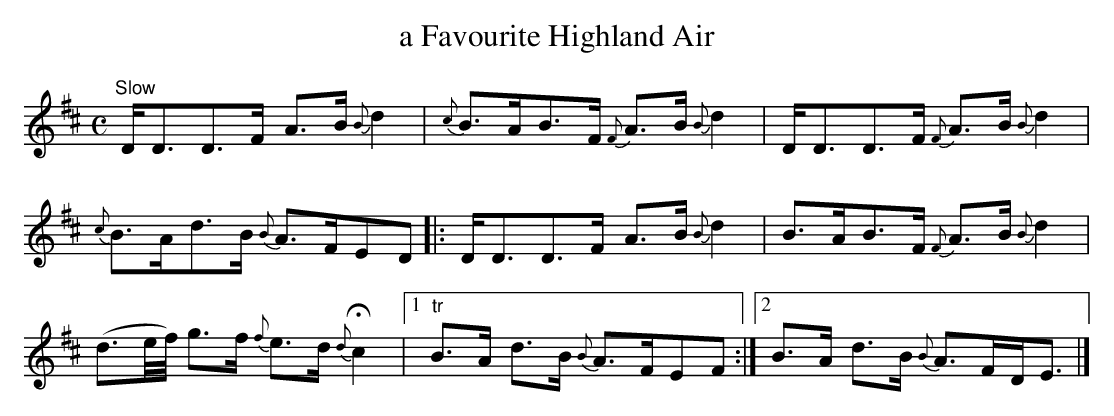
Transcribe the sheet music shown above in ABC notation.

X:1
T:a Favourite Highland Air
M:C
K:D major
"Slow"\
D<DD>F A>B{B}d2| {c}B>AB>F {F}A>B{B}d2|\
D<DD>F {F}A>B{B}d2| {c}B>Ad>B {B}A>FED|:\
D<DD>F A>B{B}d2| B>AB>F {F}A>B{B}d2|\
(d3/e//f//) g>f {f}e>d{d}Hc2\
|1 "tr"B>A d>B {B}A>FEF :|2 B>A d>B {B}A>FD<E|]
